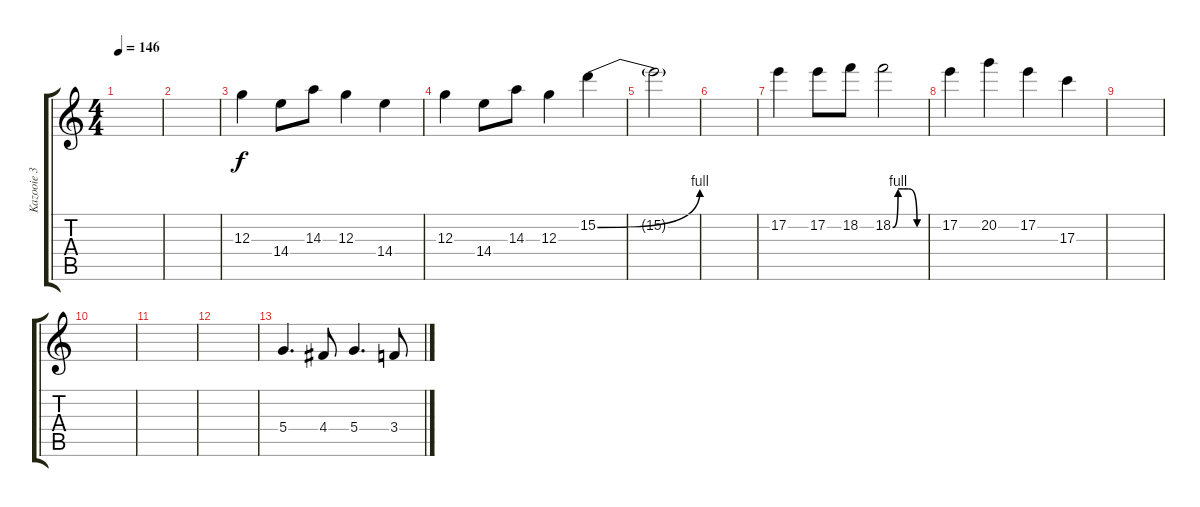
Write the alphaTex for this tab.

\track ("Kazooie 3" "Kazooie 3") {instrument overdrivenguitar}
\staff {score tabs}
\tuning (E4 B3 G3 D3 A2 E2) {hide}
\ts (4 4)
\tempo 146
\clef g2
\ks c
|
|
12.3.4 14.4.8 14.3.8 12.3.4 14.4.4 |
12.3.4 14.4.8 14.3.8 12.3.4 15.2{be (bend 0 0 60 4)}.4 |
15.2{t}.2 |
|
17.2.4 17.2.8 18.2.8 18.2{be (custom 0 0 10 4 20 4 30 4 46 0 60 0)}.2 |
17.2.4 20.2.4 17.2.4 17.3.4 |
|
|
|
|
5.4.4{d} 4.4.8 5.4.4{d} 3.4.8
